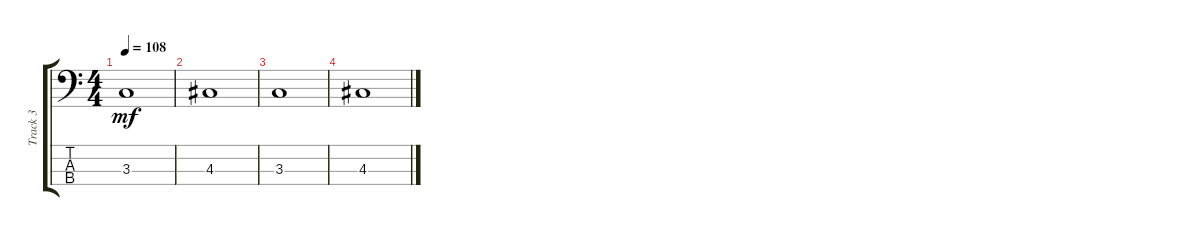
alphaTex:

\track ("Track 3" "Track 3") {instrument fretlessbass}
\staff {score tabs}
\tuning (G2 D2 A1 E1) {hide}
\ts (4 4)
\tempo 108
\clef f4
\ks c
3.3.1{dy mf} |
4.3.1 |
3.3.1 |
4.3.1
